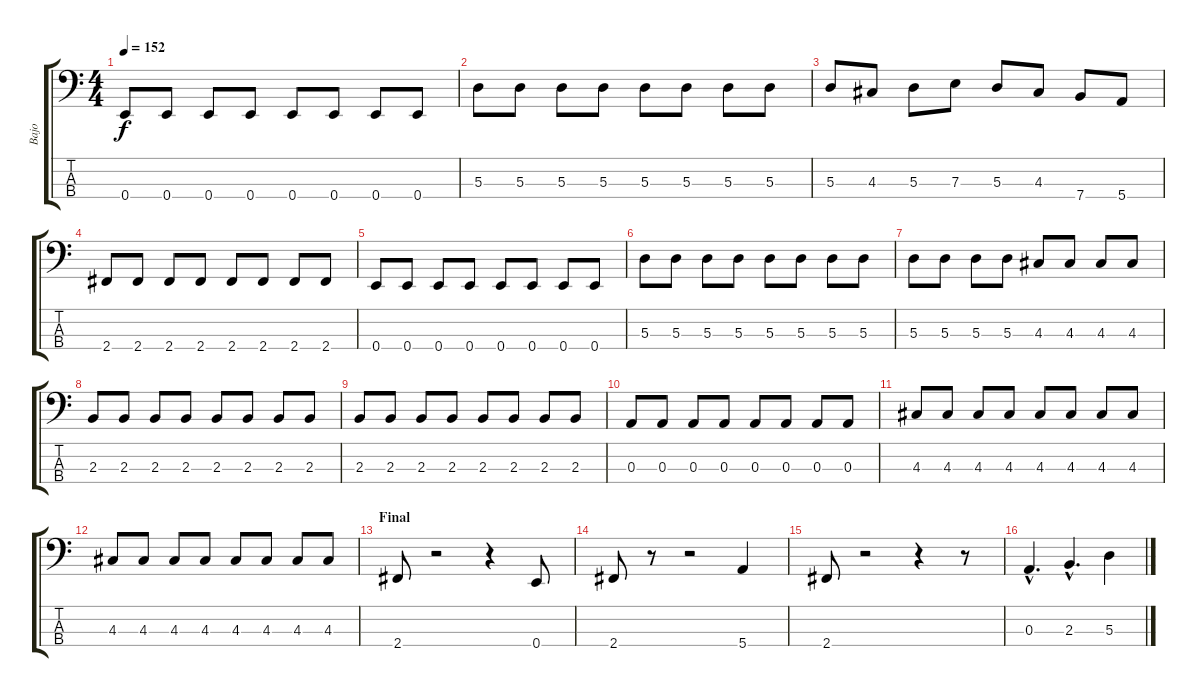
\track ("Bajo" "Bajo") {instrument electricbassfinger}
\staff {score tabs}
\tuning (G2 D2 A1 E1) {hide}
\ts (4 4)
\tempo 152
\clef f4
\ks c
0.4.8{dy f} 0.4.8 0.4.8 0.4.8 0.4.8 0.4.8 0.4.8 0.4.8 |
5.3.8 5.3.8 5.3.8 5.3.8 5.3.8 5.3.8 5.3.8 5.3.8 |
5.3.8 4.3.8 5.3.8 7.3.8 5.3.8 4.3.8 7.4.8 5.4.8 |
2.4.8 2.4.8 2.4.8 2.4.8 2.4.8 2.4.8 2.4.8 2.4.8 |
0.4.8 0.4.8 0.4.8 0.4.8 0.4.8 0.4.8 0.4.8 0.4.8 |
5.3.8 5.3.8 5.3.8 5.3.8 5.3.8 5.3.8 5.3.8 5.3.8 |
5.3.8 5.3.8 5.3.8 5.3.8 4.3.8 4.3.8 4.3.8 4.3.8 |
2.3.8 2.3.8 2.3.8 2.3.8 2.3.8 2.3.8 2.3.8 2.3.8 |
2.3.8 2.3.8 2.3.8 2.3.8 2.3.8 2.3.8 2.3.8 2.3.8 |
0.3.8 0.3.8 0.3.8 0.3.8 0.3.8 0.3.8 0.3.8 0.3.8 |
4.3.8 4.3.8 4.3.8 4.3.8 4.3.8 4.3.8 4.3.8 4.3.8 |
4.3.8 4.3.8 4.3.8 4.3.8 4.3.8 4.3.8 4.3.8 4.3.8 |
\section ("" "Final")
2.4.8 r.2 r.4 0.4.8 |
2.4.8 r.8 r.2 5.4.4 |
2.4.8 r.2 r.4 r.8 |
0.3{hac}.4{d} 2.3{hac}.4{d} 5.3.4
